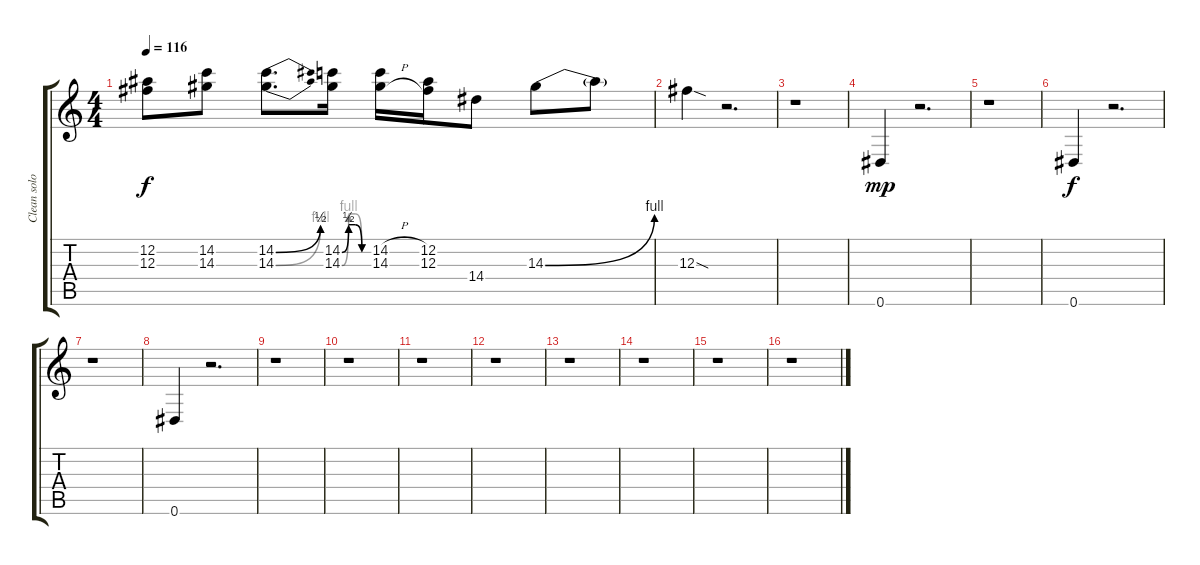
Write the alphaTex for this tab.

\track ("Clean solo" "Clean solo") {instrument acousticguitarsteel}
\staff {score tabs}
\tuning (Eb4 Bb3 Gb3 Db3 Ab2 Eb2) {hide}
\ts (4 4)
\tempo 116
\clef g2
\ks c
(12.2 12.3).8{dy f} (14.2 14.3).8 (14.2{be (bend 0 0 60 2)} 14.3{be (bend 0 0 60 4)}).8{d} (14.2{be (custom 0 0 15 2 30 2 45 0 60 0)} 14.3{be (custom 0 0 15 4 30 4 45 0 60 0)}).16 (14.2{h} 14.3{h}).16 (12.2 12.3).16 14.4.8 14.3{be (bend 0 0 60 4)}.8 14.3{t}.8 |
12.3{sod}.4 r.2{d} |
r.1 |
0.6.4{dy mp} r.2{d} |
r.1 |
0.6.4{dy f} r.2{d} |
r.1 |
0.6.4 r.2{d} |
r.1 |
r.1 |
r.1 |
r.1 |
r.1 |
r.1 |
r.1 |
r.1
